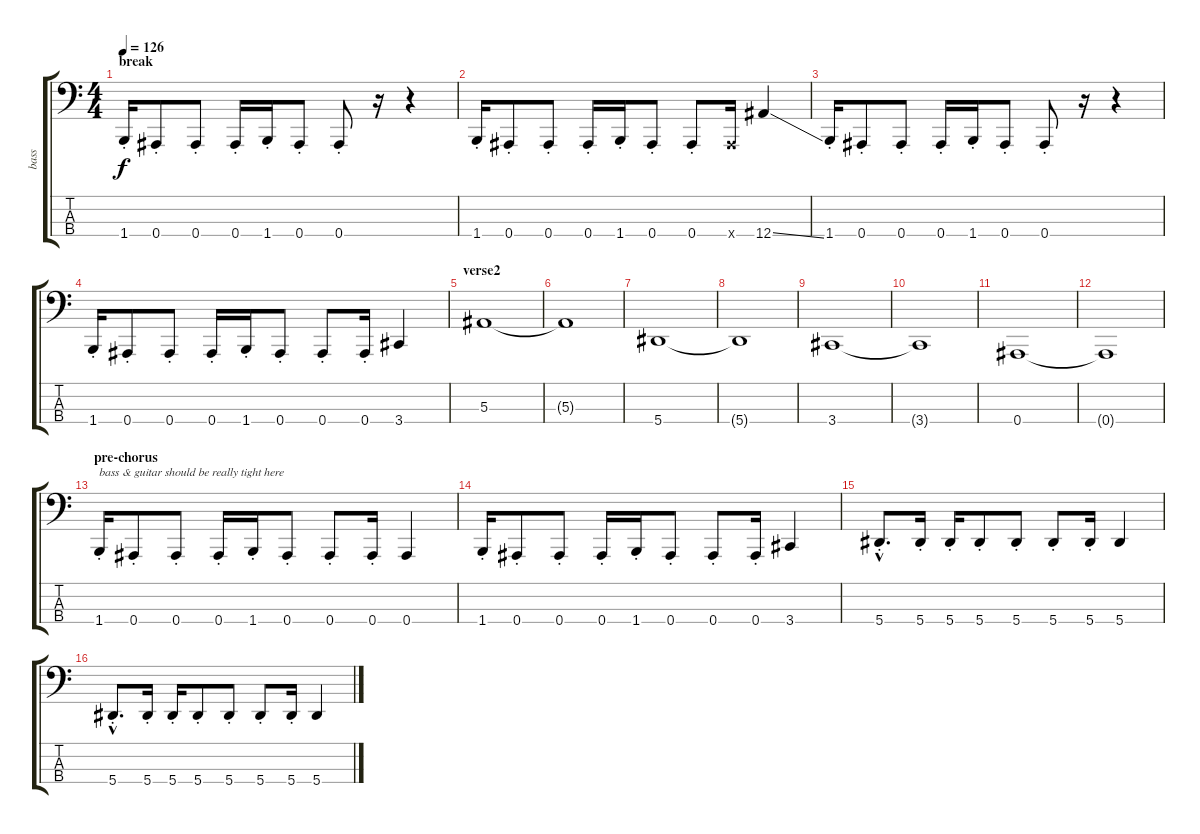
\track ("bass" "bass") {instrument electricbassfinger}
\staff {score tabs}
\tuning (Eb2 Bb1 F1 Bb0) {hide}
\ts (4 4)
\section ("" "break")
\tempo 126
\clef f4
\ks c
1.4{st}.16{dy f} 0.4{st}.8 0.4{st}.8 0.4{st}.16 1.4{st}.16 0.4{st}.8 0.4{st}.8 r.16 r.4 |
1.4{st}.16 0.4{st}.8 0.4{st}.8 0.4{st}.16 1.4{st}.16 0.4{st}.8 0.4{st}.8 0.4{x}.16 12.4{ss}.4 |
1.4{st}.16 0.4{st}.8 0.4{st}.8 0.4{st}.16 1.4{st}.16 0.4{st}.8 0.4{st}.8 r.16 r.4 |
1.4{st}.16 0.4{st}.8 0.4{st}.8 0.4{st}.16 1.4{st}.16 0.4{st}.8 0.4{st}.8 0.4{st}.16 3.4.4 |
\section ("" "verse2")
5.3.1 |
5.3{t}.1 |
5.4.1 |
5.4{t}.1 |
3.4.1 |
3.4{t}.1 |
0.4.1 |
0.4{t}.1 |
\section ("" "pre-chorus")
1.4{st}.16{txt "bass & guitar should be really tight here"} 0.4{st}.8 0.4{st}.8 0.4{st}.16 1.4{st}.16 0.4{st}.8 0.4{st}.8 0.4{st}.16 0.4.4 |
1.4{st}.16 0.4{st}.8 0.4{st}.8 0.4{st}.16 1.4{st}.16 0.4{st}.8 0.4{st}.8 0.4{st}.16 3.4.4 |
5.4{hac st}.8{d} 5.4{st}.16 5.4{st}.16 5.4{st}.8 5.4{st}.8 5.4{st}.8 5.4{st}.16 5.4.4 |
5.4{hac st}.8{d} 5.4{st}.16 5.4{st}.16 5.4{st}.8 5.4{st}.8 5.4{st}.8 5.4{st}.16 5.4.4
